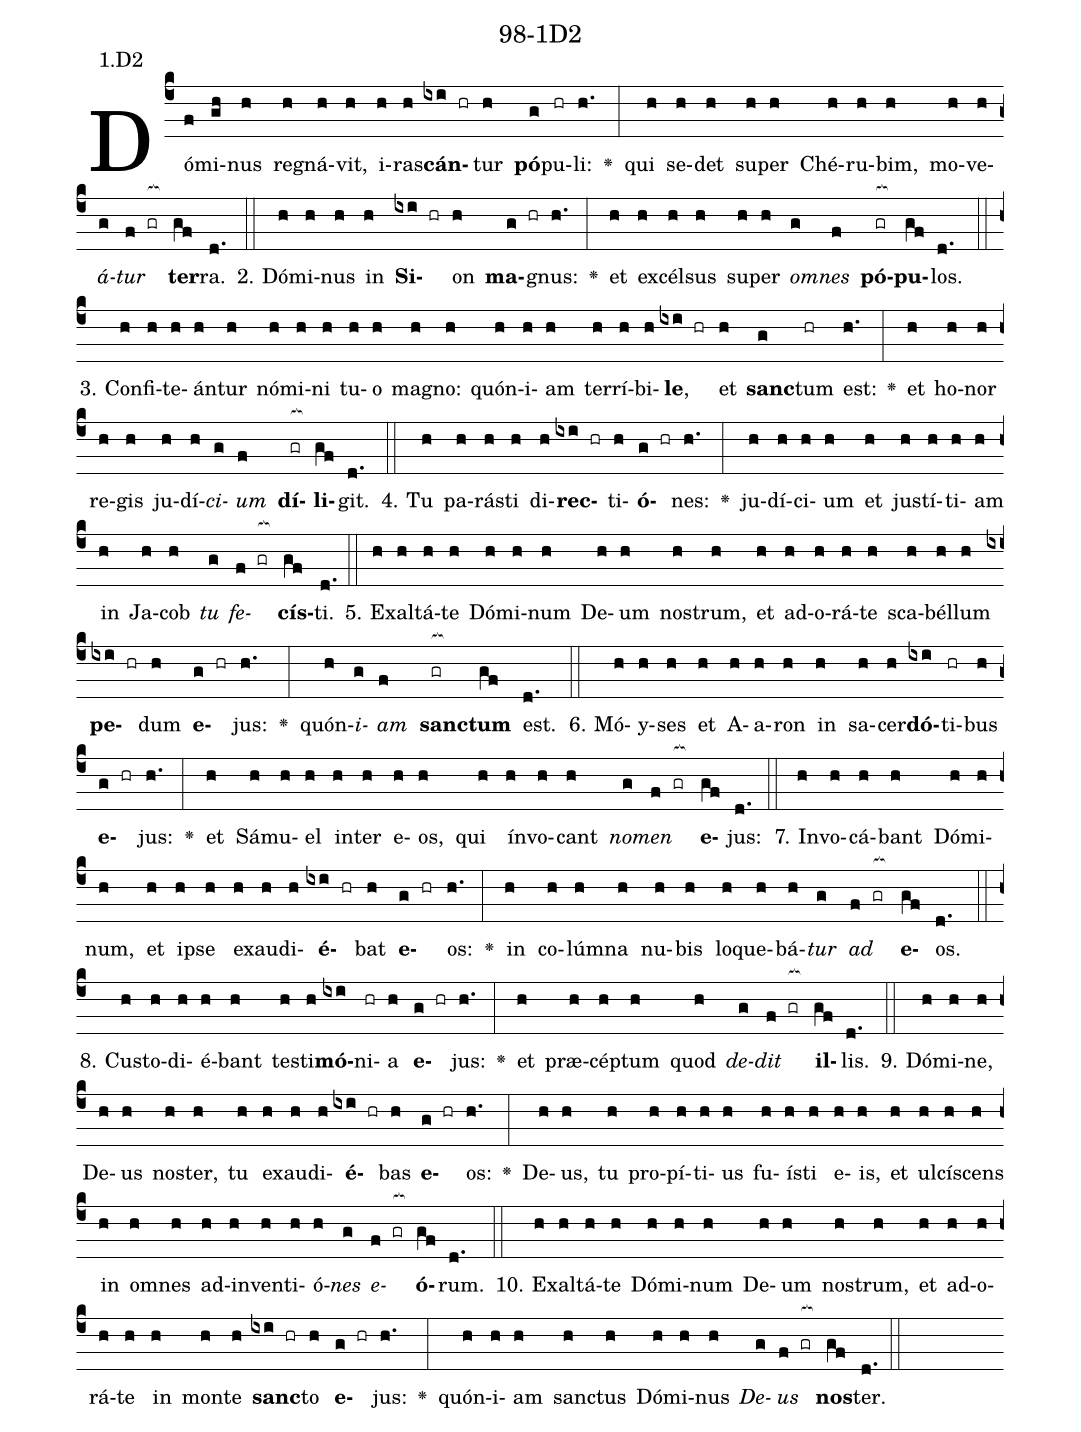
name: 98-1D2;
annotation: 1.D2;
%%
(c4)Dó(f)mi(gh)nus(h) re(h)gná(h)vit,(h) i(h)ras(h)<b>cán</b>(ixi hr)tur(h) <b>pó</b>(g)pu(hr)li:(h.) <v>\greheightstar</v>(:) qui(h) se(h)det(h) su(h)per(h) Ché(h)ru(h)bim,(h) mo(h)ve(h)<i>á</i>(g)<i>tur</i>(f gr[ocb:1{]) <b>ter</b>(gf[ocb:0}])ra.(d.) (::)
2. Dó(h)mi(h)nus(h) in(h) <b>Si</b>(ixi hr)on(h) <b>ma</b>(g hr)gnus:(h.) <v>\greheightstar</v>(:) et(h) ex(h)cél(h)sus(h) su(h)per(h) <i>om</i>(g)<i>nes</i>(f) <b>pó</b>(gr[ocb:1{])<b>pu</b>(gf[ocb:0}])los.(d.) (::)
3. Con(h)fi(h)te(h)án(h)tur(h) nó(h)mi(h)ni(h) tu(h)o(h) ma(h)gno:(h) quón(h)i(h)am(h) ter(h)rí(h)bi(h)<b>le</b>,(ixi hr) et(h) <b>sanc</b>(g)tum(hr) est:(h.) <v>\greheightstar</v>(:) et(h) ho(h)nor(h) re(h)gis(h) ju(h)dí(h)<i>ci</i>(g)<i>um</i>(f) <b>dí</b>(gr[ocb:1{])<b>li</b>(gf[ocb:0}])git.(d.) (::)
4. Tu(h) pa(h)rás(h)ti(h) di(h)<b>rec</b>(ixi hr)ti(h)<b>ó</b>(g hr)nes:(h.) <v>\greheightstar</v>(:) ju(h)dí(h)ci(h)um(h) et(h) jus(h)tí(h)ti(h)am(h) in(h) Ja(h)cob(h) <i>tu</i>(g) <i>fe</i>(f gr[ocb:1{])<b>cís</b>(gf[ocb:0}])ti.(d.) (::)
5. Ex(h)al(h)tá(h)te(h) Dó(h)mi(h)num(h) De(h)um(h) nos(h)trum,(h) et(h) ad(h)o(h)rá(h)te(h) sca(h)bél(h)lum(h) <b>pe</b>(ixi hr)dum(h) <b>e</b>(g hr)jus:(h.) <v>\greheightstar</v>(:) quón(h)<i>i</i>(g)<i>am</i>(f) <b>sanc</b>(gr[ocb:1{])<b>tum</b>(gf[ocb:0}]) est.(d.) (::)
6. Mó(h)y(h)ses(h) et(h) A(h)a(h)ron(h) in(h) sa(h)cer(h)<b>dó</b>(ixi)ti(hr)bus(h) <b>e</b>(g hr)jus:(h.) <v>\greheightstar</v>(:) et(h) Sá(h)mu(h)el(h) in(h)ter(h) e(h)os,(h) qui(h) ín(h)vo(h)cant(h) <i>no</i>(g)<i>men</i>(f gr[ocb:1{]) <b>e</b>(gf[ocb:0}])jus:(d.) (::)
7. In(h)vo(h)cá(h)bant(h) Dó(h)mi(h)num,(h) et(h) ip(h)se(h) ex(h)au(h)di(h)<b>é</b>(ixi hr)bat(h) <b>e</b>(g hr)os:(h.) <v>\greheightstar</v>(:) in(h) co(h)lúm(h)na(h) nu(h)bis(h) lo(h)que(h)bá(h)<i>tur</i>(g) <i>ad</i>(f gr[ocb:1{]) <b>e</b>(gf[ocb:0}])os.(d.) (::)
8. Cus(h)to(h)di(h)é(h)bant(h) tes(h)ti(h)<b>mó</b>(ixi)ni(hr)a(h) <b>e</b>(g hr)jus:(h.) <v>\greheightstar</v>(:) et(h) præ(h)cép(h)tum(h) quod(h) <i>de</i>(g)<i>dit</i>(f gr[ocb:1{]) <b>il</b>(gf[ocb:0}])lis.(d.) (::)
9. Dó(h)mi(h)ne,(h) De(h)us(h) nos(h)ter,(h) tu(h) ex(h)au(h)di(h)<b>é</b>(ixi hr)bas(h) <b>e</b>(g hr)os:(h.) <v>\greheightstar</v>(:) De(h)us,(h) tu(h) pro(h)pí(h)ti(h)us(h) fu(h)ís(h)ti(h) e(h)is,(h) et(h) ul(h)cí(h)scens(h) in(h) om(h)nes(h) ad(h)in(h)ven(h)ti(h)ó(h)<i>nes</i>(g) <i>e</i>(f gr[ocb:1{])<b>ó</b>(gf[ocb:0}])rum.(d.) (::)
10. Ex(h)al(h)tá(h)te(h) Dó(h)mi(h)num(h) De(h)um(h) nos(h)trum,(h) et(h) ad(h)o(h)rá(h)te(h) in(h) mon(h)te(h) <b>sanc</b>(ixi hr)to(h) <b>e</b>(g hr)jus:(h.) <v>\greheightstar</v>(:) quón(h)i(h)am(h) sanc(h)tus(h) Dó(h)mi(h)nus(h) <i>De</i>(g)<i>us</i>(f gr[ocb:1{]) <b>nos</b>(gf[ocb:0}])ter.(d.) (::)
